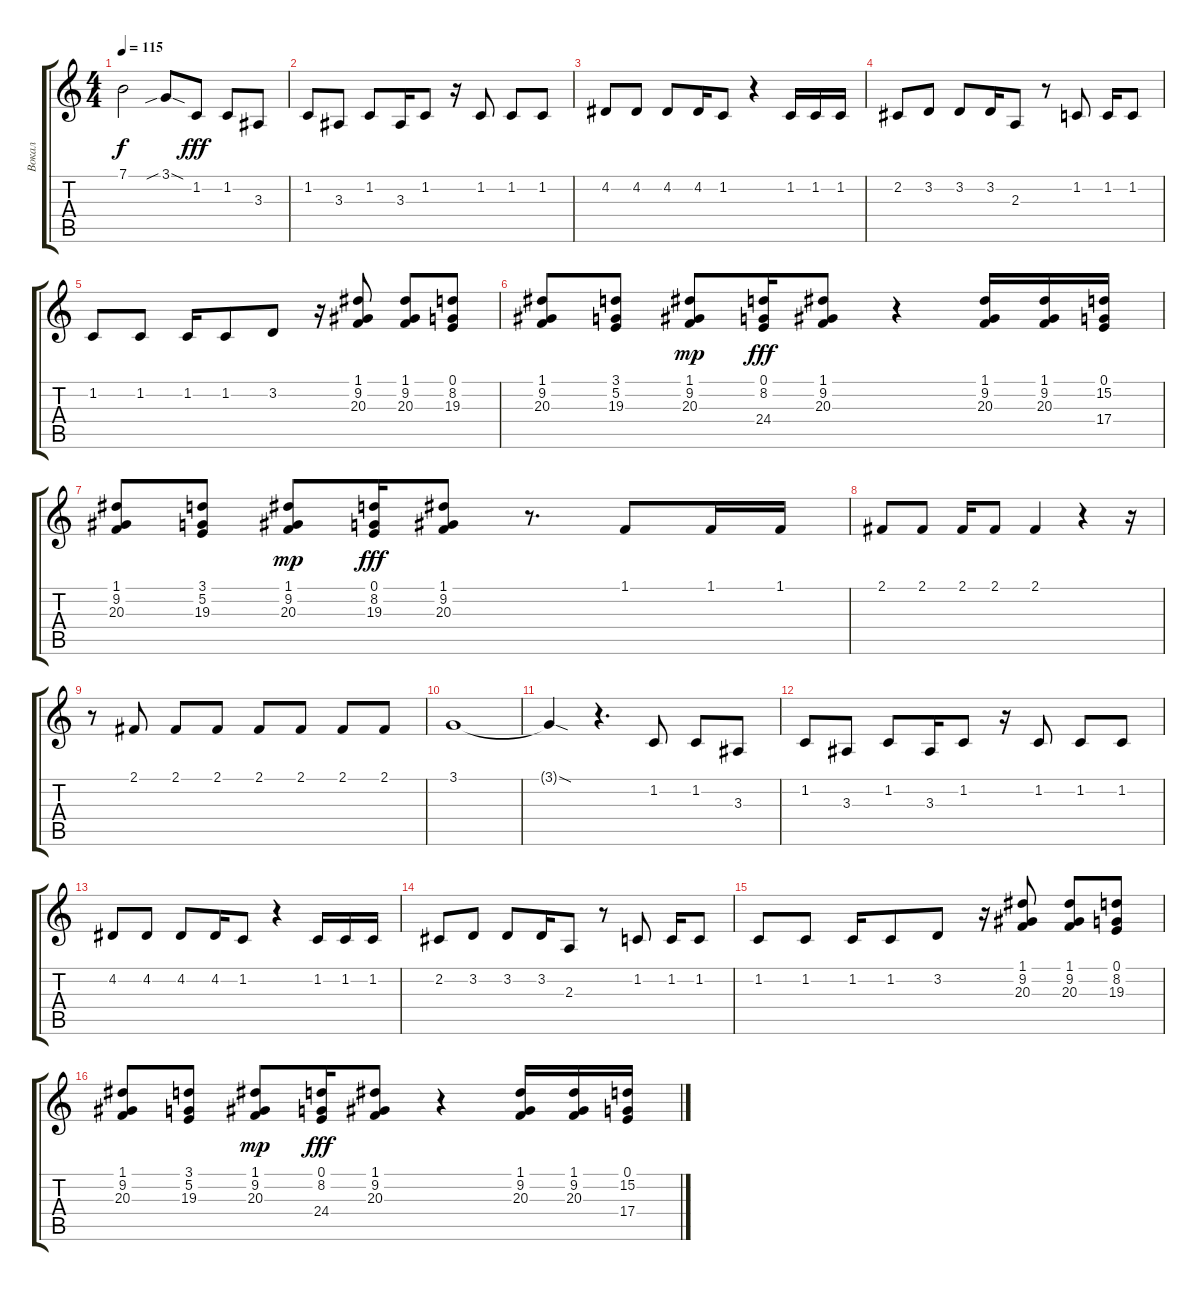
\track ("Вокал" "Вокал") {instrument trumpet}
\staff {score tabs}
\tuning (E4 B3 G3 D3 A2 E2) {hide}
\ts (4 4)
\tempo 115
\clef g2
\ks c
7.1{t}.2{dy f} 3.1{sib sod}.8 1.2.8{dy fff} 1.2.8 3.3.8 |
1.2.8 3.3.8 1.2.8 3.3.16 1.2.8 r.16 1.2.8 1.2.8 1.2.8 |
4.2.8 4.2.8 4.2.8 4.2.16 1.2.8 r.4 1.2.16 1.2.16 1.2.16 |
2.2.8 3.2.8 3.2.8 3.2.16 2.3.8 r.8 1.2.8 1.2.16 1.2.8 |
1.2.8 1.2.8 1.2.16 1.2.8 3.2.8 r.16 (1.1 9.2 20.3).8 (1.1 9.2 20.3).8 (0.1 8.2 19.3).8 |
(1.1 9.2 20.3).8 (3.1 5.2 19.3).8 (1.1 9.2 20.3).8{dy mp} (0.1 8.2 24.4).16{dy fff} (1.1 9.2 20.3).8 r.4 (1.1 9.2 20.3).16 (1.1 9.2 20.3).16 (0.1 15.2 17.4).16 |
(1.1 9.2 20.3).8 (3.1 5.2 19.3).8 (1.1 9.2 20.3).8{dy mp} (0.1 8.2 19.3).16{dy fff} (1.1 9.2 20.3).8 r.8{d} 1.1.8 1.1.16 1.1.16 |
2.1.8 2.1.8 2.1.16 2.1.8 2.1.4 r.4 r.16 |
r.8 2.1.8 2.1.8 2.1.8 2.1.8 2.1.8 2.1.8 2.1.8 |
3.1.1 |
3.1{sod t}.4 r.4{d} 1.2.8 1.2.8 3.3.8 |
1.2.8 3.3.8 1.2.8 3.3.16 1.2.8 r.16 1.2.8 1.2.8 1.2.8 |
4.2.8 4.2.8 4.2.8 4.2.16 1.2.8 r.4 1.2.16 1.2.16 1.2.16 |
2.2.8 3.2.8 3.2.8 3.2.16 2.3.8 r.8 1.2.8 1.2.16 1.2.8 |
1.2.8 1.2.8 1.2.16 1.2.8 3.2.8 r.16 (1.1 9.2 20.3).8 (1.1 9.2 20.3).8 (0.1 8.2 19.3).8 |
(1.1 9.2 20.3).8 (3.1 5.2 19.3).8 (1.1 9.2 20.3).8{dy mp} (0.1 8.2 24.4).16{dy fff} (1.1 9.2 20.3).8 r.4 (1.1 9.2 20.3).16 (1.1 9.2 20.3).16 (0.1 15.2 17.4).16
